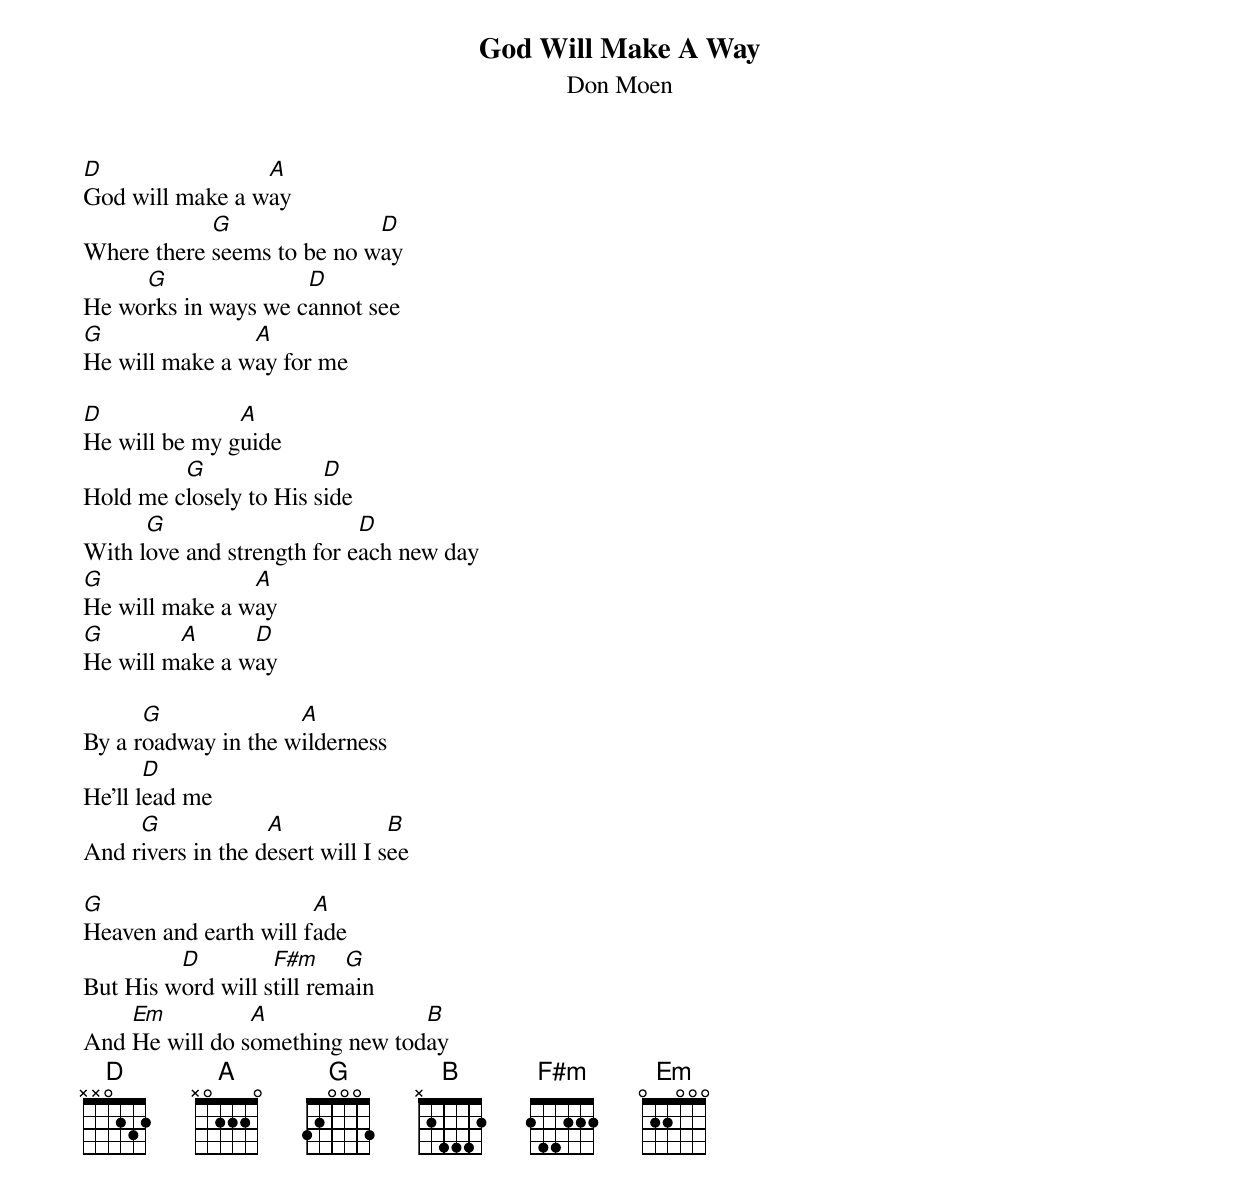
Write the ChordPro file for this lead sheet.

{t:God Will Make A Way}
{st:Don Moen}
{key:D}

[D]God will make a w[A]ay
Where there [G]seems to be no w[D]ay
He wo[G]rks in ways we c[D]annot see
[G]He will make a w[A]ay for me

[D]He will be my g[A]uide
Hold me c[G]losely to His s[D]ide
With l[G]ove and strength for e[D]ach new day
[G]He will make a w[A]ay
[G]He will m[A]ake a w[D]ay

By a r[G]oadway in the w[A]ilderness
He'll l[D]ead me
And r[G]ivers in the d[A]esert will I s[B]ee

[G]Heaven and earth will f[A]ade
But His w[D]ord will s[F#m]till rem[G]ain
And [Em]He will do s[A]omething new tod[B]ay
